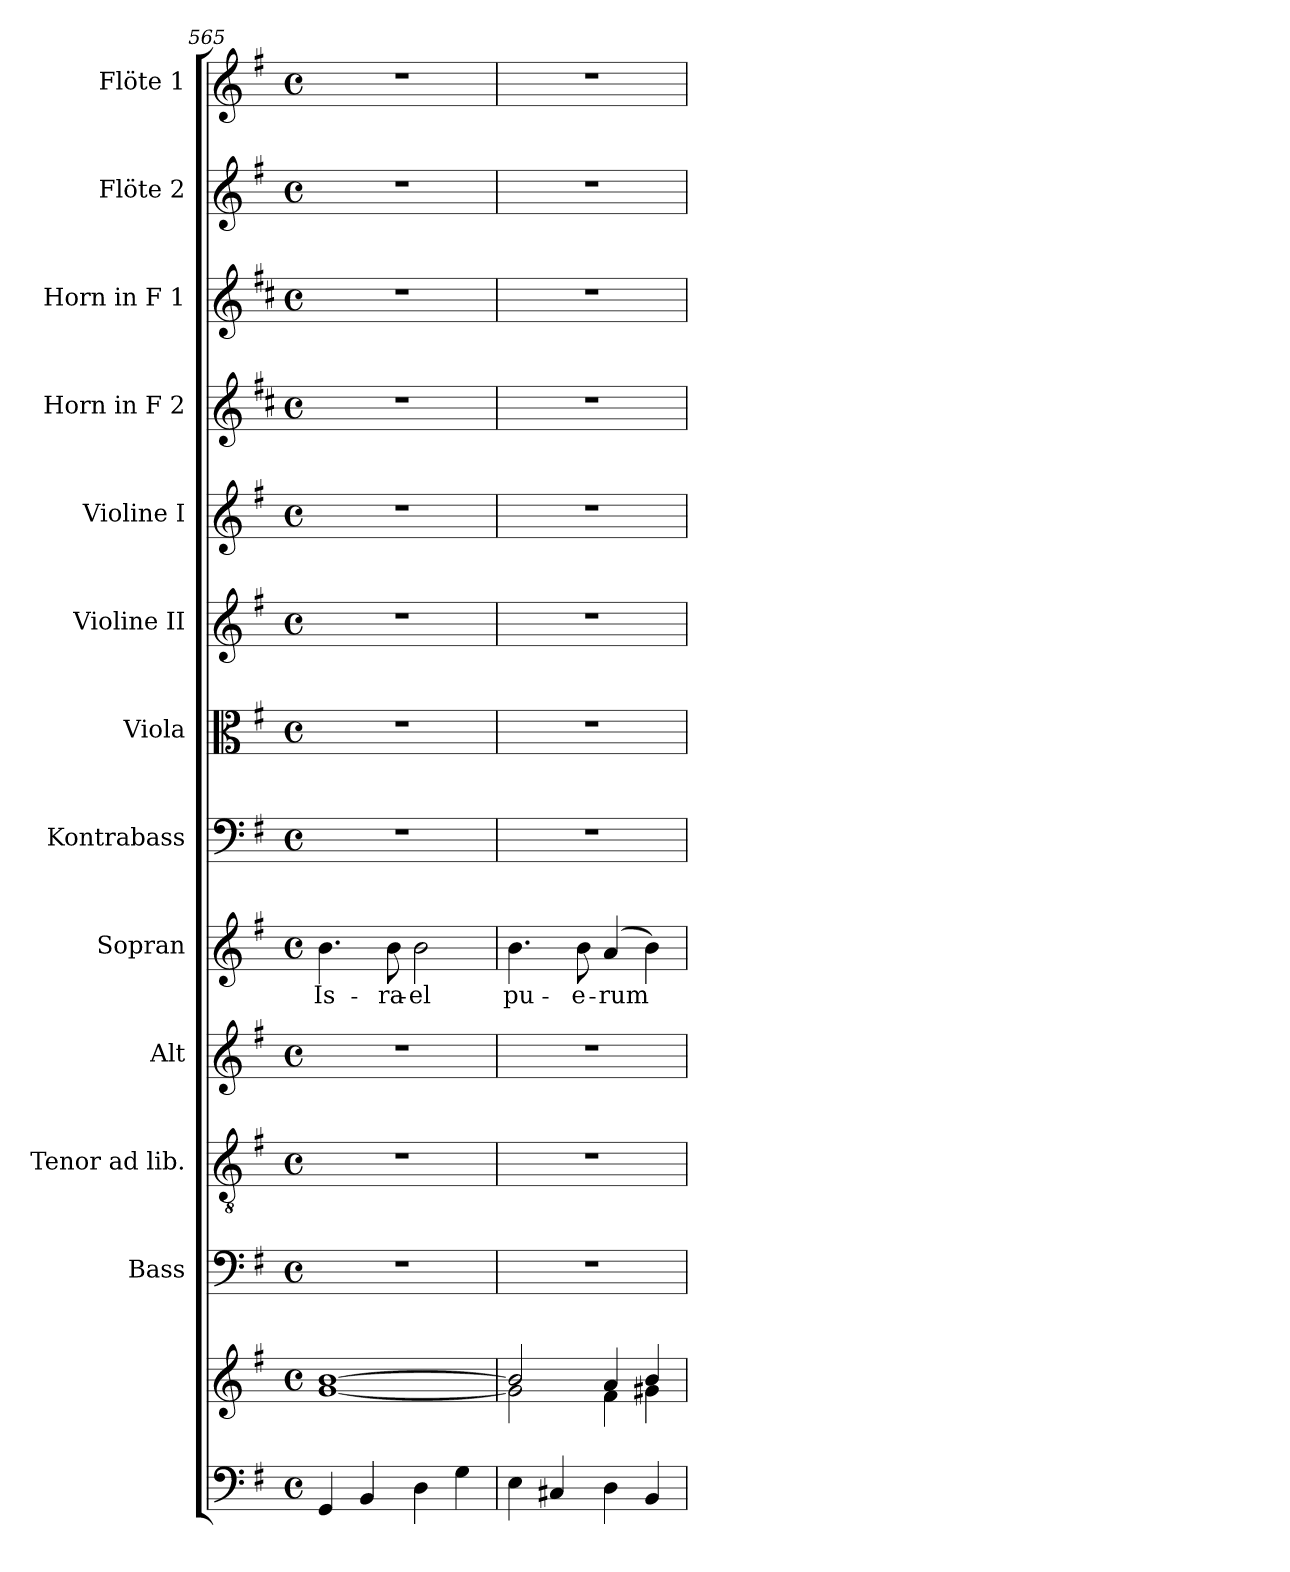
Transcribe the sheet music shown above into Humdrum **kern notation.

**kern	**kern	**kern	**kern	**kern	**kern	**text	**kern	**kern	**kern	**kern	**kern	**kern	**kern	**kern
*part13	*part13	*part12	*part11	*part10	*part9	*part9	*part8	*part7	*part6	*part5	*part4	*part3	*part2	*part1
*staff14	*staff13	*staff12	*staff11	*staff10	*staff9	*staff9	*staff8	*staff7	*staff6	*staff5	*staff4	*staff3	*staff2	*staff1
*	*	*I"Bass	*I"Tenor ad lib.	*I"Alt	*I"Sopran	*	*I"Kontrabass	*I"Viola	*I"Violine II	*I"Violine I	*I"Horn in F 2	*I"Horn in F 1	*I"Flöte 2	*I"Flöte 1
*	*	*I'B.	*I'T.	*I'A.	*I'S.	*	*I'Kb.	*I'Vla.	*I'Vl. II	*I'Vl. I	*	*	*I'Fl. 2	*I'Fl. 1
*clefF4	*clefG2	*clefF4	*clefGv2	*clefG2	*clefG2	*	*clefF4	*clefC3	*clefG2	*clefG2	*clefG2	*clefG2	*clefG2	*clefG2
*	*	*	*	*	*	*	*ITrd7c12	*	*	*	*ITrd4c7	*ITrd4c7	*	*
*k[f#]	*k[f#]	*k[f#]	*k[f#]	*k[f#]	*k[f#]	*	*k[f#]	*k[f#]	*k[f#]	*k[f#]	*k[f#]	*k[f#]	*k[f#]	*k[f#]
*G:	*G:	*G:	*G:	*G:	*G:	*	*G:	*G:	*G:	*G:	*G:	*G:	*G:	*G:
*M4/4	*M4/4	*M4/4	*M4/4	*M4/4	*M4/4	*	*M4/4	*M4/4	*M4/4	*M4/4	*M4/4	*M4/4	*M4/4	*M4/4
*met(c)	*met(c)	*met(c)	*met(c)	*met(c)	*met(c)	*	*met(c)	*met(c)	*met(c)	*met(c)	*met(c)	*met(c)	*met(c)	*met(c)
=565	=565	=565	=565	=565	=565	=565	=565	=565	=565	=565	=565	=565	=565	=565
*	*^	*	*	*	*	*	*	*	*	*	*	*	*	*
!	!	!	!	!	!	!	!LO:LY:b	!	!	!	!	!	!	!	!
4GG/	[>1b	[<1g	1r	1r	1r	4.b\	Is-	1r	1r	1r	1r	1r	1r	1r	1r
4BB/	.	.	.	.	.	.	.	.	.	.	.	.	.	.	.
!	!	!	!	!	!	!	!LO:LY:b	!	!	!	!	!	!	!	!
.	.	.	.	.	.	8b\	-ra-	.	.	.	.	.	.	.	.
!	!	!	!	!	!	!	!LO:LY:b	!	!	!	!	!	!	!	!
4D\	.	.	.	.	.	2b\	-el	.	.	.	.	.	.	.	.
4G\	.	.	.	.	.	.	.	.	.	.	.	.	.	.	.
=566	=566	=566	=566	=566	=566	=566	=566	=566	=566	=566	=566	=566	=566	=566	=566
!	!	!	!	!	!	!	!LO:LY:b	!	!	!	!	!	!	!	!
4E\	2b/]	2g\]	1r	1r	1r	4.b\	pu-	1r	1r	1r	1r	1r	1r	1r	1r
4C#X/	.	.	.	.	.	.	.	.	.	.	.	.	.	.	.
!	!	!	!	!	!	!	!LO:LY:b	!	!	!	!	!	!	!	!
.	.	.	.	.	.	8b\	-e-	.	.	.	.	.	.	.	.
!	!	!	!	!	!	!	!LO:LY:b	!	!	!	!	!	!	!	!
4D\	4a/	4f#\	.	.	.	(4a/	-rum	.	.	.	.	.	.	.	.
4BB/	4b/	4g#X\	.	.	.	4b\)	.	.	.	.	.	.	.	.	.
*	*v	*v	*	*	*	*	*	*	*	*	*	*	*	*	*
=	=	=	=	=	=	=	=	=	=	=	=	=	=	=
*-	*-	*-	*-	*-	*-	*-	*-	*-	*-	*-	*-	*-	*-	*-
